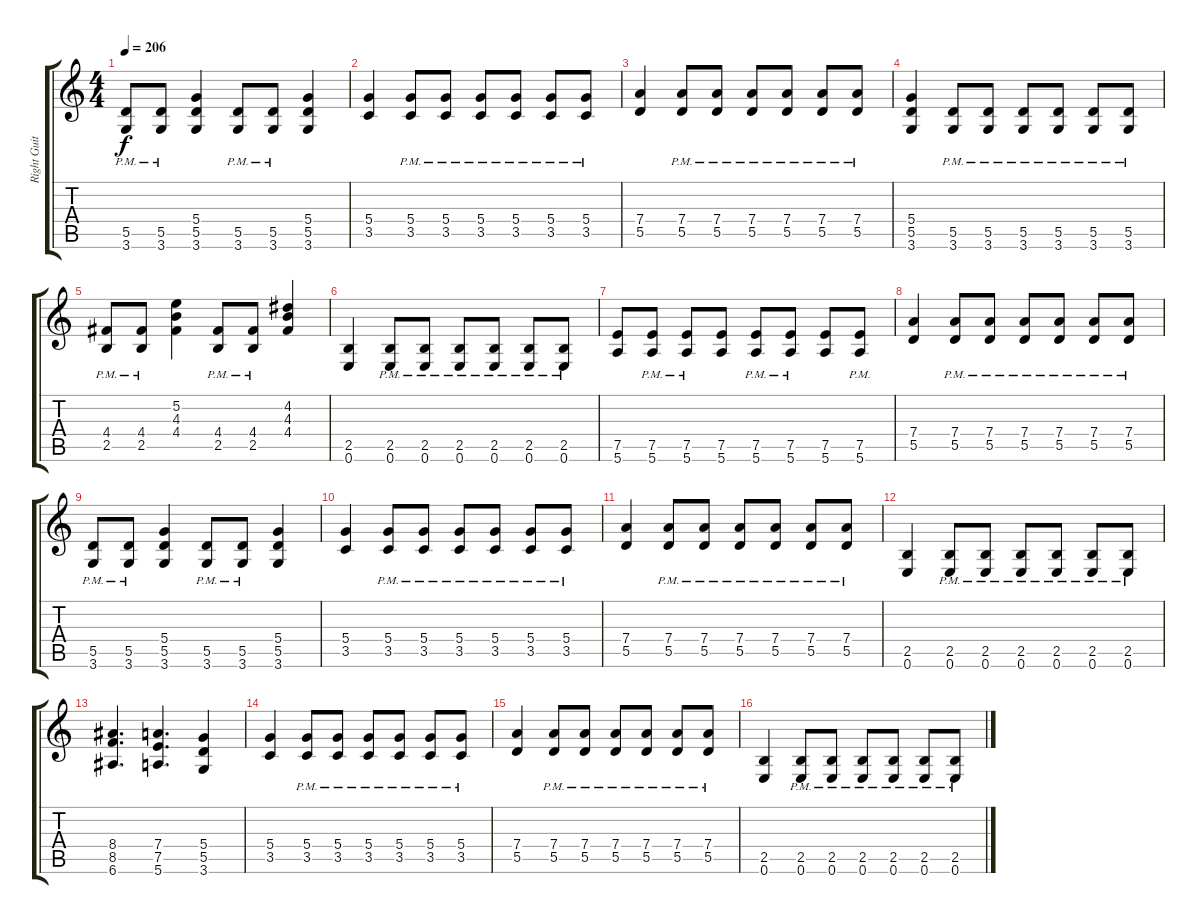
\track ("Right Guitar" "Right Guit") {instrument overdrivenguitar}
\staff {score tabs}
\tuning (E4 B3 G3 D3 A2 E2) {hide}
\ts (4 4)
\tempo 206
\clef g2
\ks c
(5.5{pm} 3.6{pm}).8{dy f} (5.5{pm} 3.6{pm}).8 (5.4 5.5 3.6).4 (5.5{pm} 3.6{pm}).8 (5.5{pm} 3.6{pm}).8 (5.4 5.5 3.6).4 |
(5.4 3.5).4 (5.4{pm} 3.5{pm}).8 (5.4{pm} 3.5{pm}).8 (5.4{pm} 3.5{pm}).8 (5.4{pm} 3.5{pm}).8 (5.4{pm} 3.5{pm}).8 (5.4{pm} 3.5{pm}).8 |
(7.4 5.5).4 (7.4{pm} 5.5{pm}).8 (7.4{pm} 5.5{pm}).8 (7.4{pm} 5.5{pm}).8 (7.4{pm} 5.5{pm}).8 (7.4{pm} 5.5{pm}).8 (7.4{pm} 5.5{pm}).8 |
(5.4 5.5 3.6).4 (5.5{pm} 3.6{pm}).8 (5.5{pm} 3.6{pm}).8 (5.5{pm} 3.6{pm}).8 (5.5{pm} 3.6{pm}).8 (5.5{pm} 3.6{pm}).8 (5.5{pm} 3.6{pm}).8 |
(4.4{pm} 2.5{pm}).8 (4.4{pm} 2.5{pm}).8 (5.2 4.3 4.4).4 (4.4{pm} 2.5{pm}).8 (4.4{pm} 2.5{pm}).8 (4.2 4.3 4.4).4 |
(2.5 0.6).4 (2.5{pm} 0.6{pm}).8 (2.5{pm} 0.6{pm}).8 (2.5{pm} 0.6{pm}).8 (2.5{pm} 0.6{pm}).8 (2.5{pm} 0.6{pm}).8 (2.5{pm} 0.6{pm}).8 |
(7.5 5.6).8 (7.5{pm} 5.6{pm}).8 (7.5{pm} 5.6{pm}).8 (7.5 5.6).8 (7.5{pm} 5.6{pm}).8 (7.5{pm} 5.6{pm}).8 (7.5 5.6).8 (7.5{pm} 5.6{pm}).8 |
(7.4 5.5).4 (7.4{pm} 5.5{pm}).8 (7.4{pm} 5.5{pm}).8 (7.4{pm} 5.5{pm}).8 (7.4{pm} 5.5{pm}).8 (7.4{pm} 5.5{pm}).8 (7.4{pm} 5.5{pm}).8 |
(5.5{pm} 3.6{pm}).8 (5.5{pm} 3.6{pm}).8 (5.4 5.5 3.6).4 (5.5{pm} 3.6{pm}).8 (5.5{pm} 3.6{pm}).8 (5.4 5.5 3.6).4 |
(5.4 3.5).4 (5.4{pm} 3.5{pm}).8 (5.4{pm} 3.5{pm}).8 (5.4{pm} 3.5{pm}).8 (5.4{pm} 3.5{pm}).8 (5.4{pm} 3.5{pm}).8 (5.4{pm} 3.5{pm}).8 |
(7.4 5.5).4 (7.4{pm} 5.5{pm}).8 (7.4{pm} 5.5{pm}).8 (7.4{pm} 5.5{pm}).8 (7.4{pm} 5.5{pm}).8 (7.4{pm} 5.5{pm}).8 (7.4{pm} 5.5{pm}).8 |
(2.5 0.6).4 (2.5{pm} 0.6{pm}).8 (2.5{pm} 0.6{pm}).8 (2.5{pm} 0.6{pm}).8 (2.5{pm} 0.6{pm}).8 (2.5{pm} 0.6{pm}).8 (2.5{pm} 0.6{pm}).8 |
(8.4 8.5 6.6).4{d} (7.4 7.5 5.6).4{d} (5.4 5.5 3.6).4 |
(5.4 3.5).4 (5.4{pm} 3.5{pm}).8 (5.4{pm} 3.5{pm}).8 (5.4{pm} 3.5{pm}).8 (5.4{pm} 3.5{pm}).8 (5.4{pm} 3.5{pm}).8 (5.4{pm} 3.5{pm}).8 |
(7.4 5.5).4 (7.4{pm} 5.5{pm}).8 (7.4{pm} 5.5{pm}).8 (7.4{pm} 5.5{pm}).8 (7.4{pm} 5.5{pm}).8 (7.4{pm} 5.5{pm}).8 (7.4{pm} 5.5{pm}).8 |
(2.5 0.6).4 (2.5{pm} 0.6{pm}).8 (2.5{pm} 0.6{pm}).8 (2.5{pm} 0.6{pm}).8 (2.5{pm} 0.6{pm}).8 (2.5{pm} 0.6{pm}).8 (2.5{pm} 0.6{pm}).8
